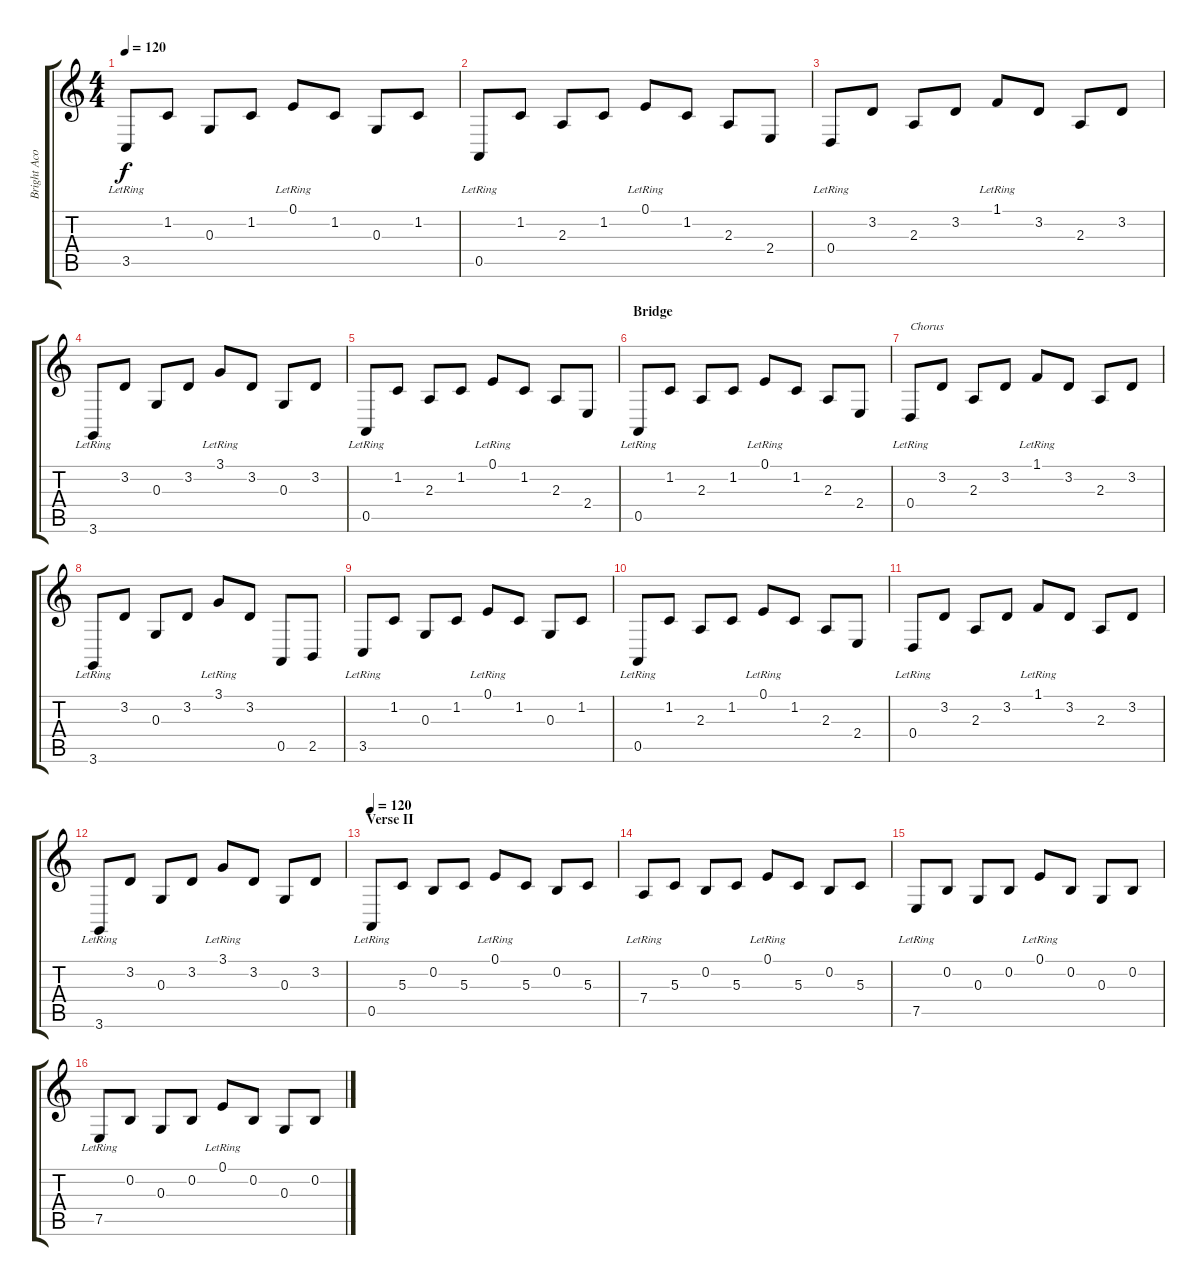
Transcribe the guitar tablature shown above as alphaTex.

\track ("Bright Acoustic Gtr" "Bright Aco") {instrument harpsichord}
\staff {score tabs}
\tuning (E4 B3 G3 D3 A2 E2) {hide}
\ts (4 4)
\tempo 120
\clef g2
\ks c
3.5{lr}.8{dy f} 1.2.8 0.3.8 1.2.8 0.1{lr}.8 1.2.8 0.3.8 1.2.8 |
0.5{lr}.8 1.2.8 2.3.8 1.2.8 0.1{lr}.8 1.2.8 2.3.8 2.4.8 |
0.4{lr}.8 3.2.8 2.3.8 3.2.8 1.1{lr}.8 3.2.8 2.3.8 3.2.8 |
3.6{lr}.8 3.2.8 0.3.8 3.2.8 3.1{lr}.8 3.2.8 0.3.8 3.2.8 |
0.5{lr}.8 1.2.8 2.3.8 1.2.8 0.1{lr}.8 1.2.8 2.3.8 2.4.8 |
\section ("" "Bridge")
0.5{lr}.8 1.2.8 2.3.8 1.2.8 0.1{lr}.8 1.2.8 2.3.8 2.4.8 |
0.4{lr}.8{txt "Chorus"} 3.2.8 2.3.8 3.2.8 1.1{lr}.8 3.2.8 2.3.8 3.2.8 |
3.6{lr}.8 3.2.8 0.3.8 3.2.8 3.1{lr}.8 3.2.8 0.5.8 2.5.8 |
3.5{lr}.8 1.2.8 0.3.8 1.2.8 0.1{lr}.8 1.2.8 0.3.8 1.2.8 |
0.5{lr}.8 1.2.8 2.3.8 1.2.8 0.1{lr}.8 1.2.8 2.3.8 2.4.8 |
0.4{lr}.8 3.2.8 2.3.8 3.2.8 1.1{lr}.8 3.2.8 2.3.8 3.2.8 |
3.6{lr}.8 3.2.8 0.3.8 3.2.8 3.1{lr}.8 3.2.8 0.3.8 3.2.8 |
\section ("" "Verse II")
\tempo 120
0.5{lr}.8 5.3.8 0.2.8 5.3.8 0.1{lr}.8 5.3.8 0.2.8 5.3.8 |
7.4{lr}.8 5.3.8 0.2.8 5.3.8 0.1{lr}.8 5.3.8 0.2.8 5.3.8 |
7.5{lr}.8 0.2.8 0.3.8 0.2.8 0.1{lr}.8 0.2.8 0.3.8 0.2.8 |
7.5{lr}.8 0.2.8 0.3.8 0.2.8 0.1{lr}.8 0.2.8 0.3.8 0.2.8
